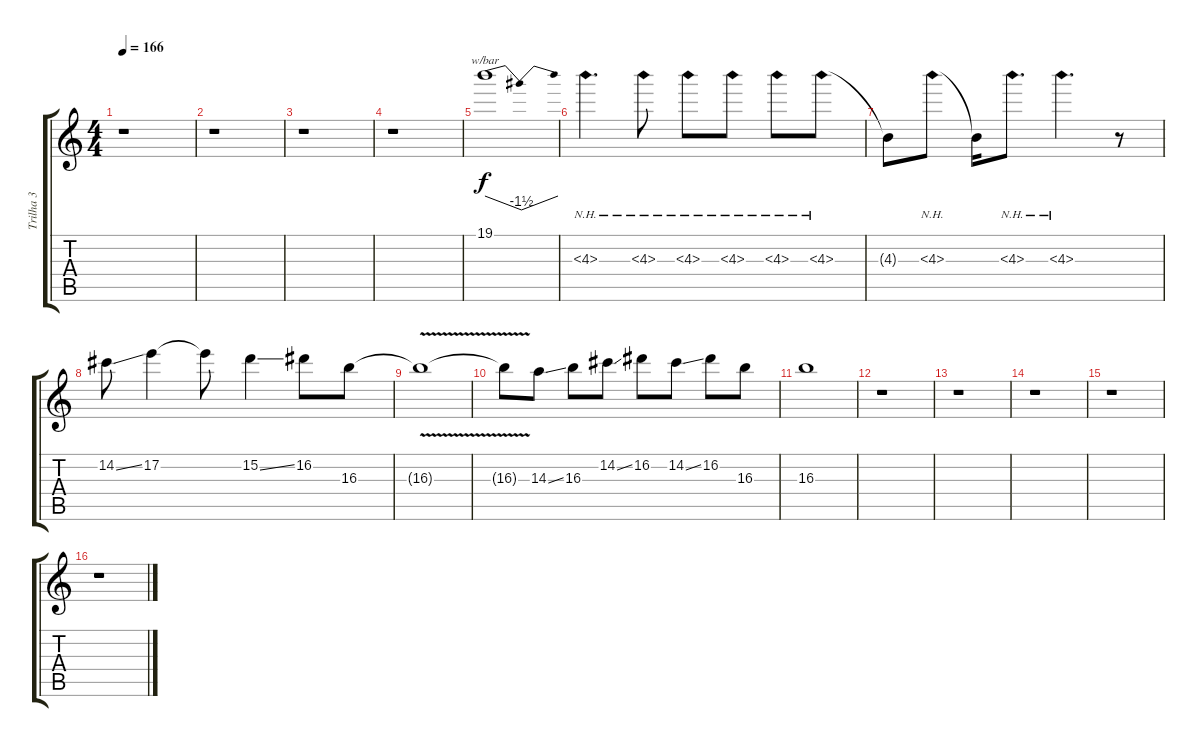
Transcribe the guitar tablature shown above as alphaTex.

\track ("Trilha 3" "Trilha 3") {instrument distortionguitar}
\staff {score tabs}
\tuning (E4 B3 G3 D3 A2 E2) {hide}
\ts (4 4)
\tempo 166
\clef g2
\ks c
r.1{dy f} |
r.1 |
r.1 |
r.1 |
19.1.1{tbe (dip default 0 0 30 -6 60 0)} |
4.3{nh}.4{d} 4.3{nh}.8 4.3{nh}.8 4.3{nh}.8 4.3{nh}.8 4.3{nh}.8 |
4.3{t}.8 4.3{nh}.8 4.3{t}.16 4.3{nh}.8{d} 4.3{nh}.4{d} r.8 |
14.2{ss}.8 17.2.4 17.2{t}.8 15.2{ss}.4 16.2.8 16.3.8 |
16.3{v t}.1 |
16.3{t}.8 14.3{ss}.8 16.3.8 14.2{ss}.8 16.2.8 14.2{ss}.8 16.2.8 16.3.8 |
16.3.1 |
r.1 |
r.1 |
r.1 |
r.1 |
r.1
